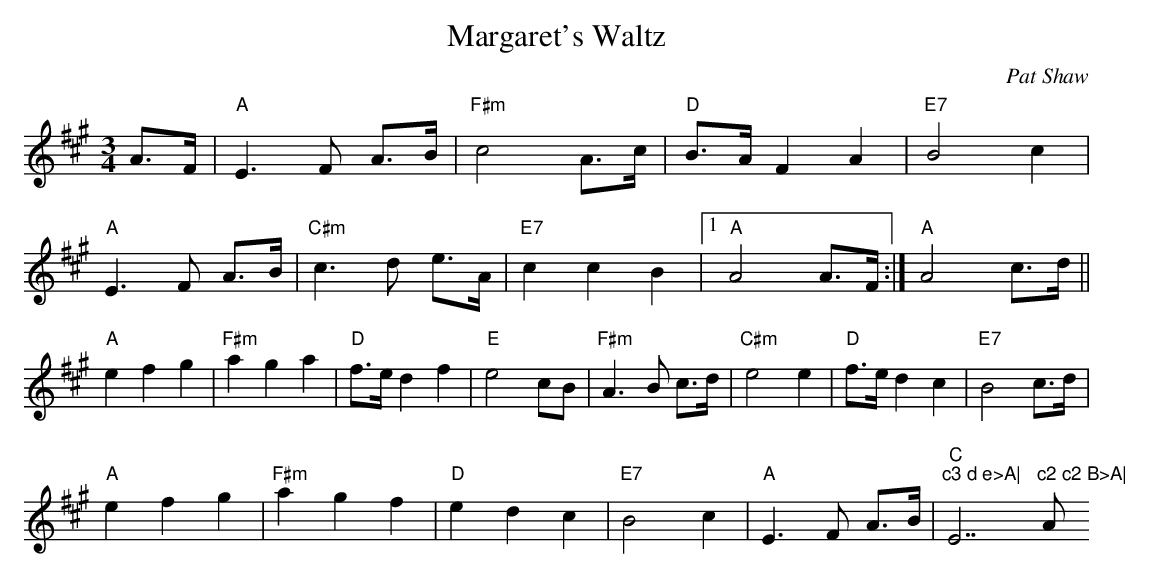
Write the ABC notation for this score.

X:1
T:Margaret's Waltz
M:3/4
L:1/8
C:Pat Shaw
K:A
A>F|"A"E3 F A>B|"F#m"c4 A>c|"D"B>A F2 A2|"E7"B4 c2|"A"E3 F A>B|"C#m"c3
d e>A|"E7"c2 c2 B2|1 "A"A4 A>F:|
2 "A"A4 c>d||
"A"e2 f2 g2|"F#m"a2 g2 a2|"D"f>e d2 f2|"E"e4 cB|"F#m"A3 B c>d|"C#m"
e4 e2|"D"f>e d2 c2|"E7"B4 c>d|
!"A"e2 f2 g2|"F#m"a2 g2 f2|"D"e2 d2 c2|"E7"B4 c2|"A"E3 F A>B|"C
